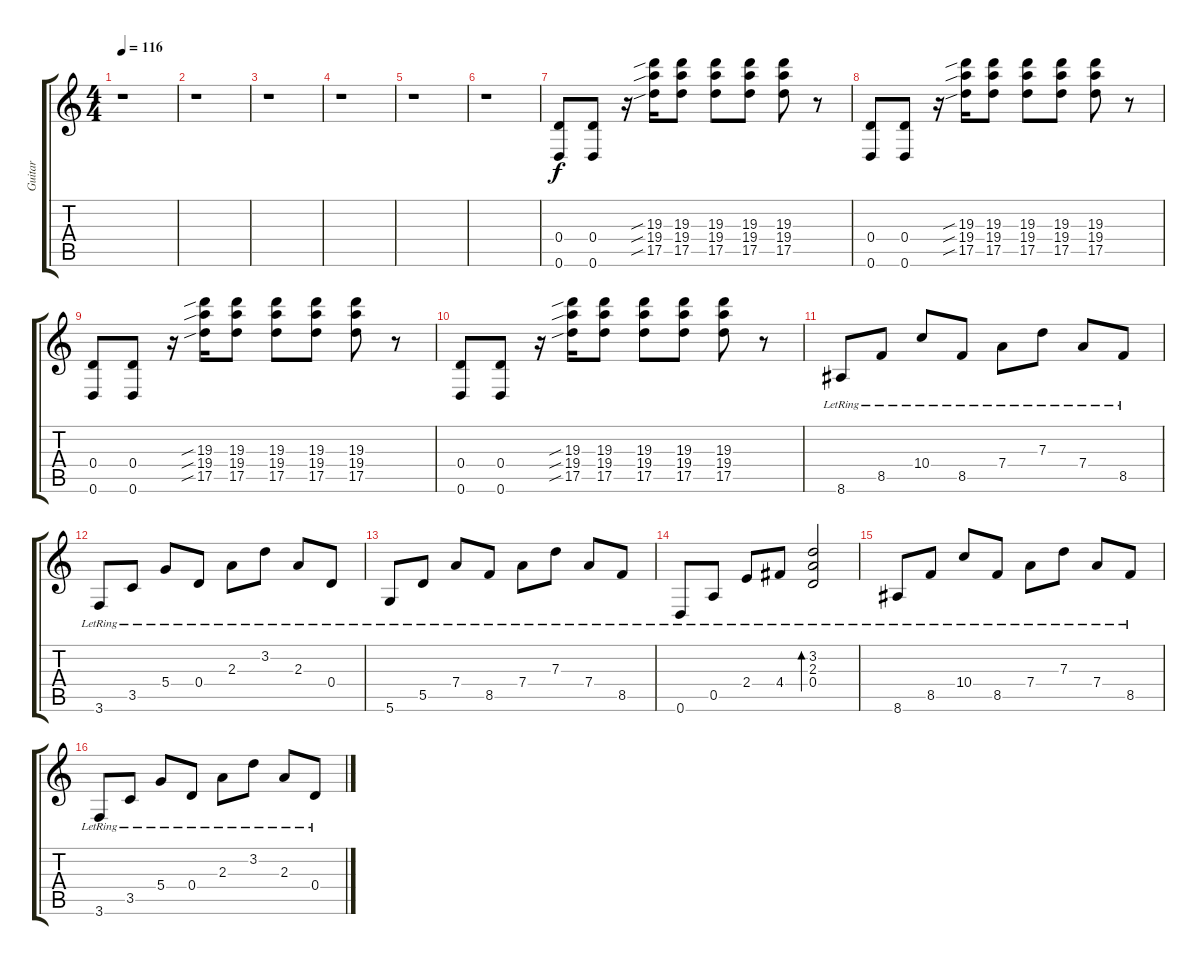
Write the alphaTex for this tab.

\track ("Guitar" "Guitar") {instrument electricguitarclean}
\staff {score tabs}
\tuning (E4 B3 G3 D3 A2 D2) {hide}
\ts (4 4)
\tempo 116
\clef g2
\ks c
r.1{dy f} |
r.1 |
r.1 |
r.1 |
r.1 |
r.1 |
(0.4 0.6).8 (0.4 0.6).8 r.16 (19.3{sib} 19.4{sib} 17.5{sib}).16 (19.3 19.4 17.5).8 (19.3 19.4 17.5).8 (19.3 19.4 17.5).8 (19.3 19.4 17.5).8 r.8 |
(0.4 0.6).8 (0.4 0.6).8 r.16 (19.3{sib} 19.4{sib} 17.5{sib}).16 (19.3 19.4 17.5).8 (19.3 19.4 17.5).8 (19.3 19.4 17.5).8 (19.3 19.4 17.5).8 r.8 |
(0.4 0.6).8 (0.4 0.6).8 r.16 (19.3{sib} 19.4{sib} 17.5{sib}).16 (19.3 19.4 17.5).8 (19.3 19.4 17.5).8 (19.3 19.4 17.5).8 (19.3 19.4 17.5).8 r.8 |
(0.4 0.6).8 (0.4 0.6).8 r.16 (19.3{sib} 19.4{sib} 17.5{sib}).16 (19.3 19.4 17.5).8 (19.3 19.4 17.5).8 (19.3 19.4 17.5).8 (19.3 19.4 17.5).8 r.8 |
8.6{lr}.8{volume 10 instrument electricguitarclean} 8.5{lr}.8 10.4{lr}.8 8.5{lr}.8 7.4{lr}.8 7.3{lr}.8 7.4{lr}.8 8.5{lr}.8 |
3.6{lr}.8 3.5{lr}.8 5.4{lr}.8 0.4{lr}.8 2.3{lr}.8 3.2{lr}.8 2.3{lr}.8 0.4{lr}.8 |
5.6{lr}.8 5.5{lr}.8 7.4{lr}.8 8.5{lr}.8 7.4{lr}.8 7.3{lr}.8 7.4{lr}.8 8.5{lr}.8 |
0.6{lr}.8 0.5{lr}.8 2.4{lr}.8 4.4{lr}.8 (3.2{lr} 2.3{lr} 0.4{lr}).2{bd 480} |
8.6{lr}.8 8.5{lr}.8 10.4{lr}.8 8.5{lr}.8 7.4{lr}.8 7.3{lr}.8 7.4{lr}.8 8.5{lr}.8 |
3.6{lr}.8 3.5{lr}.8 5.4{lr}.8 0.4{lr}.8 2.3{lr}.8 3.2{lr}.8 2.3{lr}.8 0.4{lr}.8
